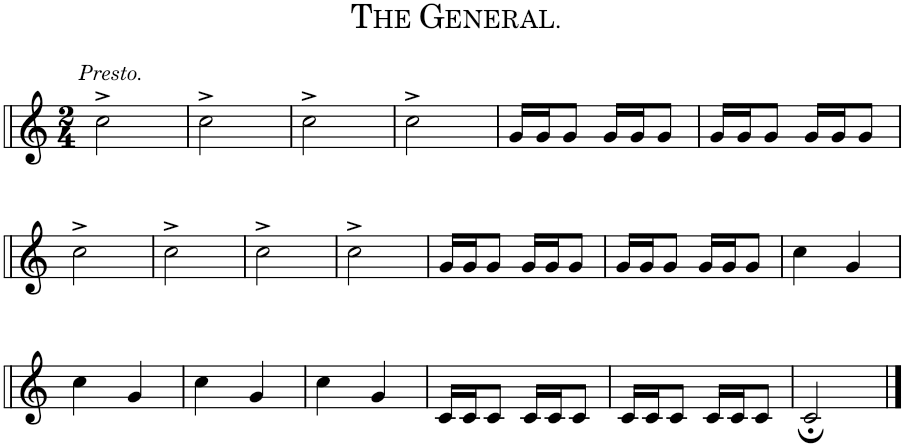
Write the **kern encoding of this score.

**kern
*part1
*staff1
*I"Bb Trumpet
*I'Bb Tpt.
*clefG2
*Trd1c2
*k[]
*M2/4
=1
!LO:TX:a:i:t=Presto.
2cc'~^\
=2
2cc'~^\
=3
2cc'~^\
=4
2cc'~^\
=5
16g'~/LL
16g'~/J
8g'~/J
16g'~/LL
16g'~/J
8g'~/J
=6
16g'~/LL
16g'~/J
8g'~/J
16g'~/LL
16g'~/J
8g'~/J
!!LO:LB:g=z
=7
2cc'~^\
=8
2cc'~^\
=9
2cc'~^\
=10
2cc'~^\
=11
16g'~/LL
16g'~/J
8g'~/J
16g'~/LL
16g'~/J
8g'~/J
=12
16g'~/LL
16g'~/J
8g'~/J
16g'~/LL
16g'~/J
8g'~/J
=13
4cc'~\
4g'~/
!!LO:LB:g=z
=14
4cc'~\
4g'~/
=15
4cc'~\
4g'~/
=16
4cc'~\
4g'~/
=17
16c'~/LL
16c'~/J
8c'~/J
16c'~/LL
16c'~/J
8c'~/J
=18
16c'~/LL
16c'~/J
8c'~/J
16c'~/LL
16c'~/J
8c'~/J
=19
2c;/
==
*-
